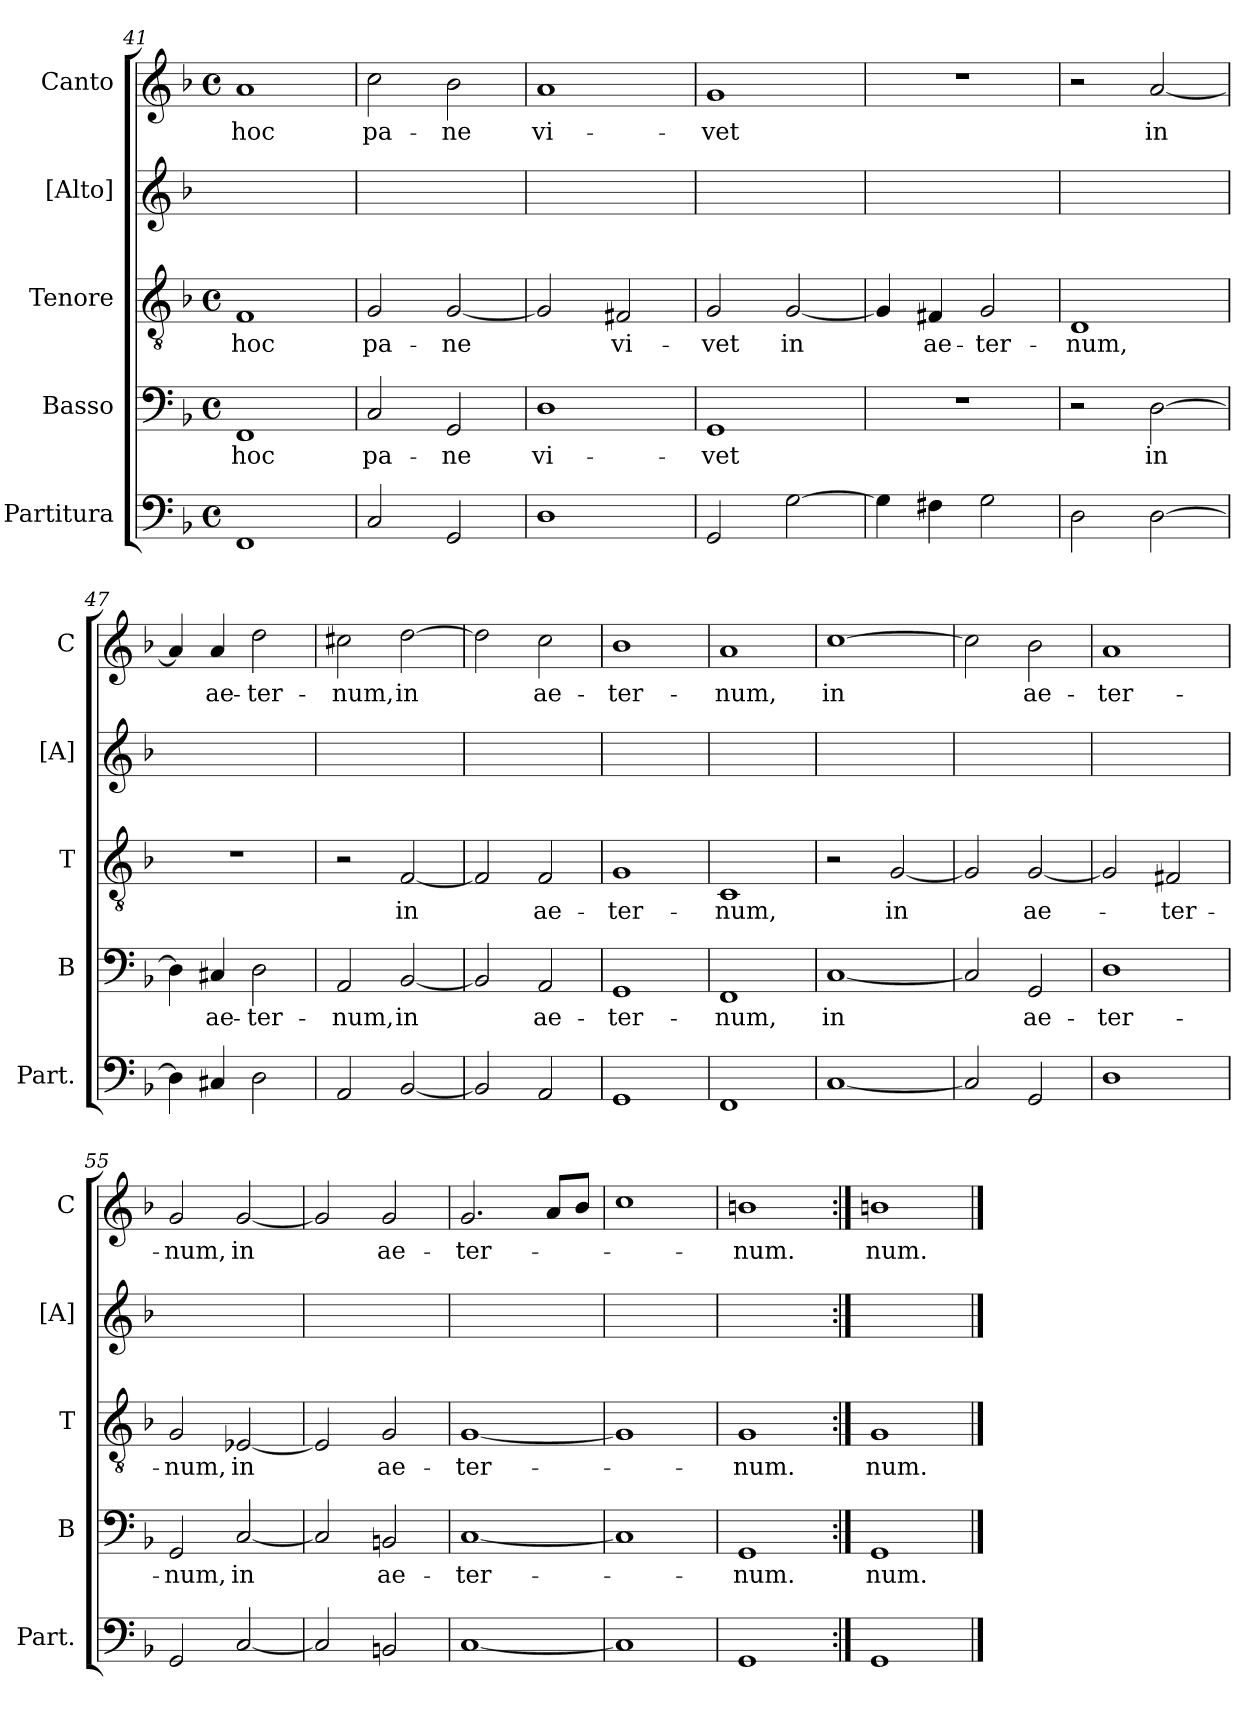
**kern	**kern	**text	**kern	**text	**kern	**kern	**text
*part5	*part4	*part4	*part3	*part3	*part2	*part1	*part1
*staff5	*staff4	*staff4	*staff3	*staff3	*staff2	*staff1	*staff1
*I"Partitura	*I"Basso	*	*I"Tenore	*	*I"[Alto]	*I"Canto	*
*I'Part.	*I'B	*	*I'T	*	*I'[A]	*I'C	*
*clefF4	*clefF4	*	*clefGv2	*	*clefG2	*clefG2	*
*k[b-]	*k[b-]	*	*k[b-]	*	*k[b-]	*k[b-]	*
*F:	*F:	*	*F:	*	*F:	*F:	*
*M4/4	*M4/4	*	*M4/4	*	*	*M4/4	*
*met(c)	*met(c)	*	*met(c)	*	*	*met(c)	*
=41	=41	=41	=41	=41	=41	=41	=41
1FF	1FF	hoc	1F	hoc	1ryy	1a	hoc
=42	=42	=42	=42	=42	=42	=42	=42
2C/	2C/	pa-	2G/	pa-	1ryy	2cc\	pa-
2GG/	2GG/	-ne	[2G/	-ne	.	2b-\	-ne
=43	=43	=43	=43	=43	=43	=43	=43
1D	1D	vi-	2G/]	.	1ryy	1a	vi-
.	.	.	2F#X/	vi-	.	.	.
=44	=44	=44	=44	=44	=44	=44	=44
2GG/	1GG	-vet	2G/	-vet	1ryy	1g	-vet
[2G\	.	.	[2G/	in	.	.	.
=45	=45	=45	=45	=45	=45	=45	=45
4G\]	1r	.	4G/]	.	1ryy	1r	.
4F#X>\	.	.	4F#X/	ae-	.	.	.
2G\	.	.	2G/	-ter-	.	.	.
=46	=46	=46	=46	=46	=46	=46	=46
2D\	2r	.	1D	-num,	1ryy	2r	.
[2D\	[2D\	in	.	.	.	[2a/	in
=47	=47	=47	=47	=47	=47	=47	=47
4D\]	4D\]	.	1r	.	1ryy	4a/]	.
4C#X>/	4C#X/	ae-	.	.	.	4a/	ae-
2D\	2D\	-ter-	.	.	.	2dd\	-ter-
=48	=48	=48	=48	=48	=48	=48	=48
2AA/	2AA/	-num,	2r	.	1ryy	2cc#X\	-num,
[2BB-/	[2BB-/	in	[2F/	in	.	[2dd\	in
=49	=49	=49	=49	=49	=49	=49	=49
2BB-/]	2BB-/]	.	2F/]	.	1ryy	2dd\]	.
2AA>/	2AA/	ae-	2F/	ae-	.	2cc\	ae-
=50	=50	=50	=50	=50	=50	=50	=50
1GG	1GG	-ter-	1G	-ter-	1ryy	1b-	-ter-
=51	=51	=51	=51	=51	=51	=51	=51
1FF	1FF	-num,	1C	-num,	1ryy	1a	-num,
=52	=52	=52	=52	=52	=52	=52	=52
[1C	[1C	in	2r	.	1ryy	[1cc	in
.	.	.	[2G/	in	.	.	.
=53	=53	=53	=53	=53	=53	=53	=53
2C/]	2C/]	.	2G/]	.	1ryy	2cc\]	.
2GG/	2GG/	ae-	[2G/	ae-	.	2b-\	ae-
=54	=54	=54	=54	=54	=54	=54	=54
1D	1D	-ter-	2G/]	.	1ryy	1a	-ter-
.	.	.	2F#X/	-ter-	.	.	.
=55	=55	=55	=55	=55	=55	=55	=55
2GG/	2GG/	-num,	2G/	-num,	1ryy	2g/	-num,
[2C/	[2C/	in	[2E-X/	in	.	[2g/	in
=56	=56	=56	=56	=56	=56	=56	=56
2C/]	2C/]	.	2E-/]	.	1ryy	2g/]	.
2BBn>/	2BBn/	ae-	2G/	ae-	.	2g/	ae-
=57	=57	=57	=57	=57	=57	=57	=57
[1C	[1C	-ter-	[1G	-ter-	1ryy	2.g/	-ter-
.	.	.	.	.	.	8a/L	.
.	.	.	.	.	.	8b-/J	.
=58	=58	=58	=58	=58	=58	=58	=58
1C]	1C]	.	1G]	.	1ryy	1cc	.
=59	=59	=59	=59	=59	=59	=59	=59
1GG	1GG	-num.	1G	-num.	1ryy	1bn	-num.
=60:|!	=60:|!	=60:|!	=60:|!	=60:|!	=60:|!	=60:|!	=60:|!
1GG	1GG	num.	1G	num.	1ryy	1bn	num.
==	==	==	==	==	==	==	==
*-	*-	*-	*-	*-	*-	*-	*-
